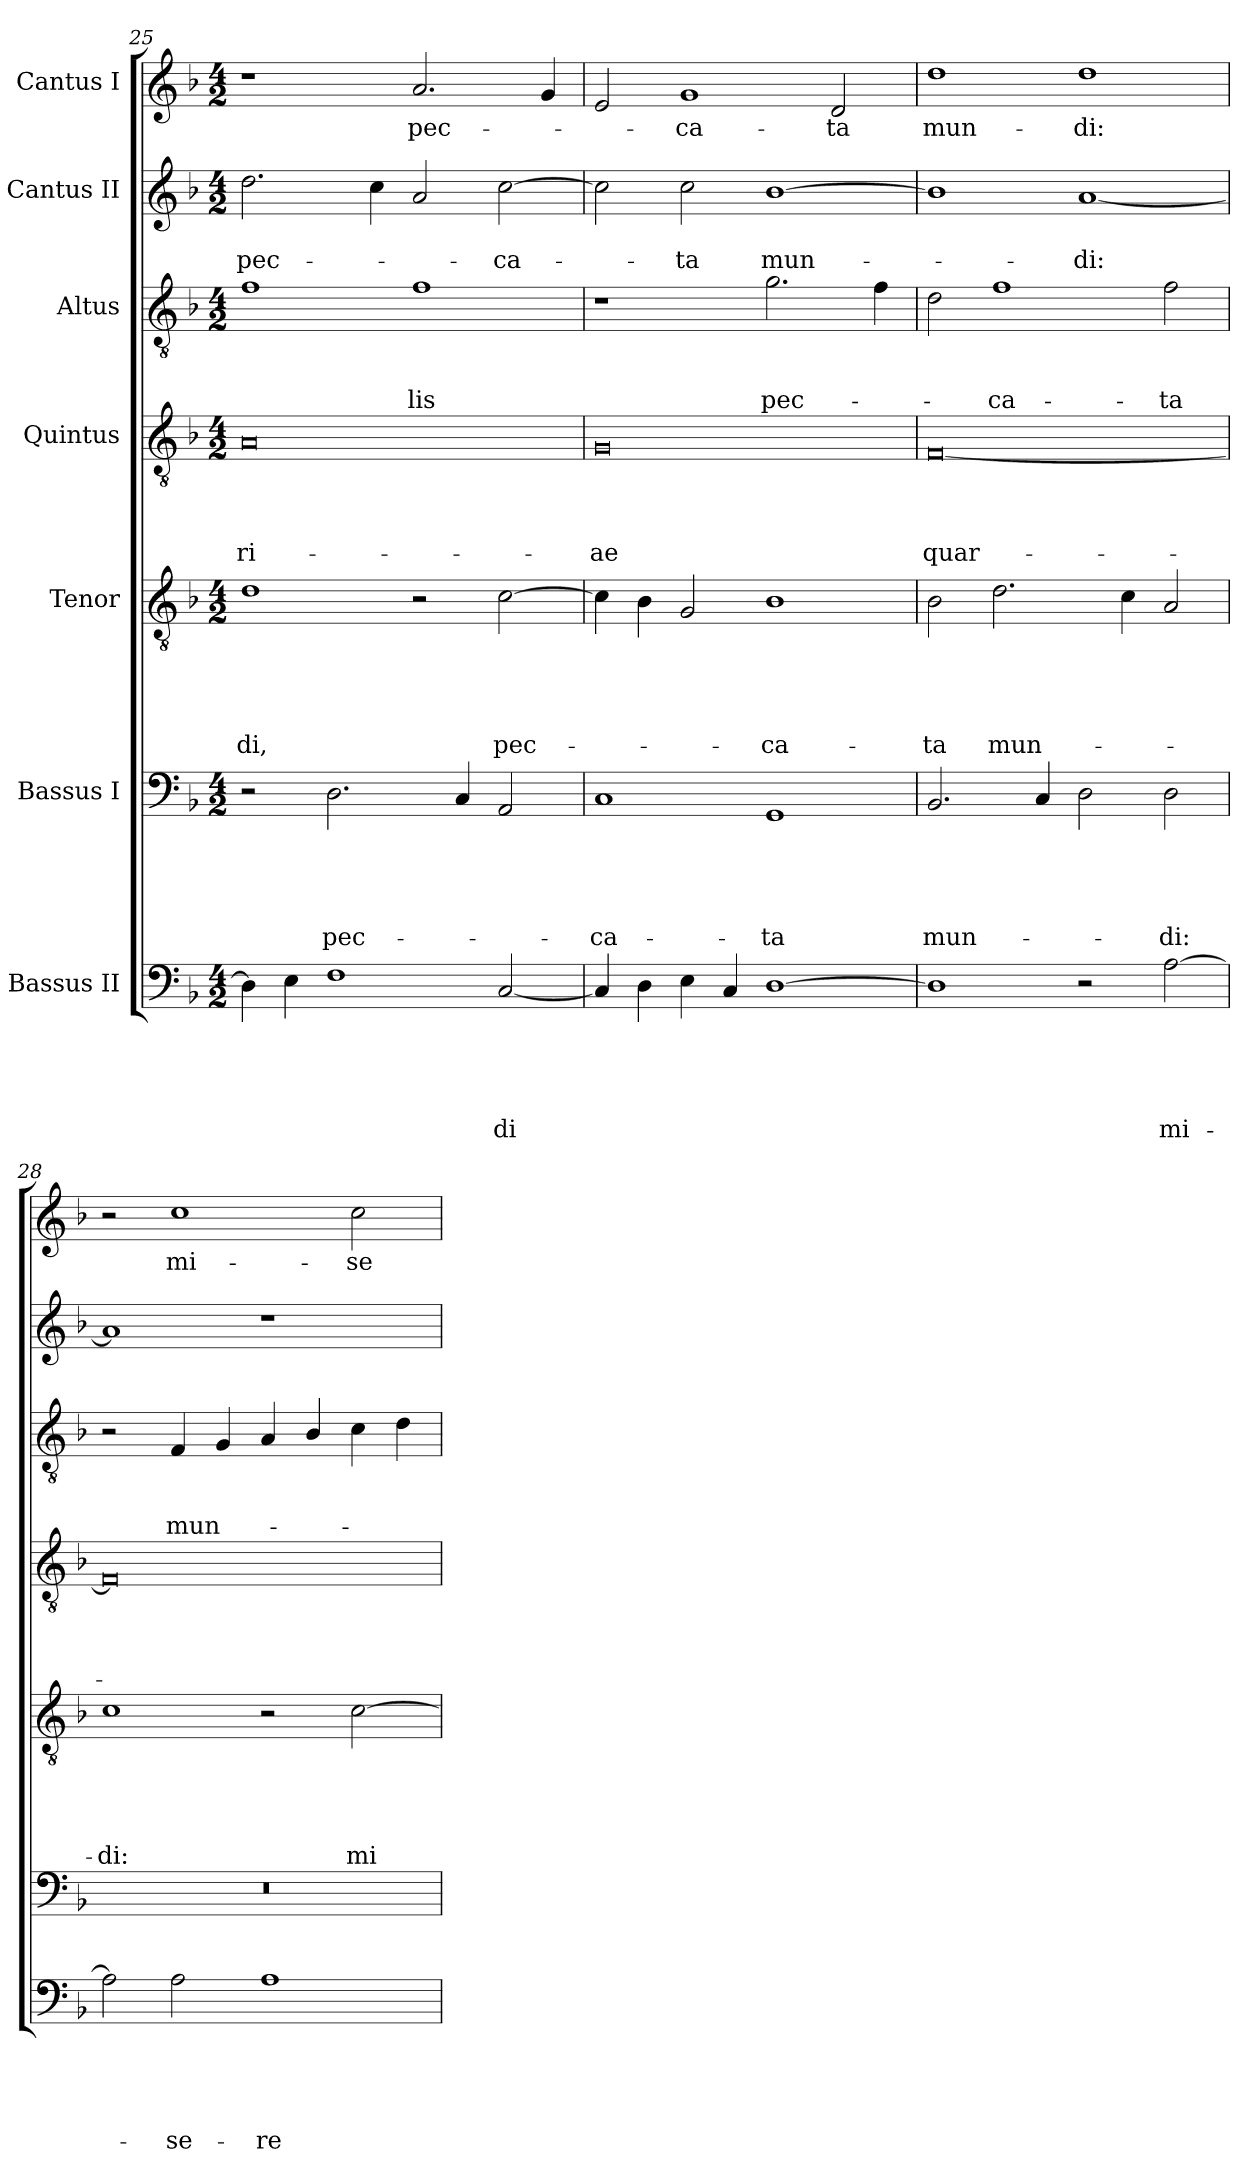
**kern	**text	**text	**text	**text	**text	**kern	**text	**text	**text	**text	**text	**kern	**text	**text	**text	**text	**text	**kern	**text	**text	**text	**text	**kern	**text	**text	**text	**kern	**text	**text	**kern	**text
*part7	*part7	*part7	*part7	*part7	*part7	*part6	*part6	*part6	*part6	*part6	*part6	*part5	*part5	*part5	*part5	*part5	*part5	*part4	*part4	*part4	*part4	*part4	*part3	*part3	*part3	*part3	*part2	*part2	*part2	*part1	*part1
*staff7	*staff7	*staff7	*staff7	*staff7	*staff7	*staff6	*staff6	*staff6	*staff6	*staff6	*staff6	*staff5	*staff5	*staff5	*staff5	*staff5	*staff5	*staff4	*staff4	*staff4	*staff4	*staff4	*staff3	*staff3	*staff3	*staff3	*staff2	*staff2	*staff2	*staff1	*staff1
*I"Bassus II	*	*	*	*	*	*I"Bassus I	*	*	*	*	*	*I"Tenor	*	*	*	*	*	*I"Quintus	*	*	*	*	*I"Altus	*	*	*	*I"Cantus II	*	*	*I"Cantus I	*
*clefF4	*	*	*	*	*	*clefF4	*	*	*	*	*	*clefGv2	*	*	*	*	*	*clefGv2	*	*	*	*	*clefGv2	*	*	*	*clefG2	*	*	*clefG2	*
*k[b-]	*	*	*	*	*	*k[b-]	*	*	*	*	*	*k[b-]	*	*	*	*	*	*k[b-]	*	*	*	*	*k[b-]	*	*	*	*k[b-]	*	*	*k[b-]	*
*M4/2	*	*	*	*	*	*M4/2	*	*	*	*	*	*M4/2	*	*	*	*	*	*M4/2	*	*	*	*	*M4/2	*	*	*	*M4/2	*	*	*M4/2	*
=25	=25	=25	=25	=25	=25	=25	=25	=25	=25	=25	=25	=25	=25	=25	=25	=25	=25	=25	=25	=25	=25	=25	=25	=25	=25	=25	=25	=25	=25	=25	=25
4D\]	.	.	.	.	.	2r	.	.	.	.	.	1d\	.	.	.	.	-di,	0A/	.	.	.	-ri-	1f\	.	.	.	2.dd\	.	pec-	1r	.
4E\	.	.	.	.	.	.	.	.	.	.	.	.	.	.	.	.	.	.	.	.	.	.	.	.	.	.	.	.	.	.	.
1F\	.	.	.	.	.	2.D\	.	.	.	.	pec-	.	.	.	.	.	.	.	.	.	.	.	.	.	.	.	.	.	.	.	.
.	.	.	.	.	.	.	.	.	.	.	.	.	.	.	.	.	.	.	.	.	.	.	.	.	.	.	4cc\	.	.	.	.
.	.	.	.	.	.	.	.	.	.	.	.	2r	.	.	.	.	.	.	.	.	.	.	1f\	.	.	-lis	2a/	.	.	2.a/	pec-
.	.	.	.	.	.	4C/	.	.	.	.	.	.	.	.	.	.	.	.	.	.	.	.	.	.	.	.	.	.	.	.	.
[2C/	.	.	.	.	-di	2AA/	.	.	.	.	.	[2c\	.	.	.	.	pec-	.	.	.	.	.	.	.	.	.	[2cc\	.	-ca-	.	.
.	.	.	.	.	.	.	.	.	.	.	.	.	.	.	.	.	.	.	.	.	.	.	.	.	.	.	.	.	.	4g/	.
=26	=26	=26	=26	=26	=26	=26	=26	=26	=26	=26	=26	=26	=26	=26	=26	=26	=26	=26	=26	=26	=26	=26	=26	=26	=26	=26	=26	=26	=26	=26	=26
4C/]	.	.	.	.	.	1C/	.	.	.	.	-ca-	4c\]	.	.	.	.	.	0G/	.	.	.	-ae	1r	.	.	.	2cc\]	.	.	2e/	.
4D\	.	.	.	.	.	.	.	.	.	.	.	4B-\	.	.	.	.	.	.	.	.	.	.	.	.	.	.	.	.	.	.	.
4E\	.	.	.	.	.	.	.	.	.	.	.	2G/	.	.	.	.	.	.	.	.	.	.	.	.	.	.	2cc\	.	-ta	1g/	-ca-
4C/	.	.	.	.	.	.	.	.	.	.	.	.	.	.	.	.	.	.	.	.	.	.	.	.	.	.	.	.	.	.	.
[1D\	.	.	.	.	.	1GG/	.	.	.	.	-ta	1B-\	.	.	.	.	-ca-	.	.	.	.	.	2.g\	.	.	pec-	[1b-\	.	mun-	.	.
.	.	.	.	.	.	.	.	.	.	.	.	.	.	.	.	.	.	.	.	.	.	.	.	.	.	.	.	.	.	2d/	-ta
.	.	.	.	.	.	.	.	.	.	.	.	.	.	.	.	.	.	.	.	.	.	.	4f\	.	.	.	.	.	.	.	.
=27	=27	=27	=27	=27	=27	=27	=27	=27	=27	=27	=27	=27	=27	=27	=27	=27	=27	=27	=27	=27	=27	=27	=27	=27	=27	=27	=27	=27	=27	=27	=27
1D\]	.	.	.	.	.	2.BB-/	.	.	.	.	mun-	2B-\	.	.	.	.	-ta	[0F/	.	.	.	quar-	2d\	.	.	.	1b-\]	.	.	1dd\	mun-
.	.	.	.	.	.	.	.	.	.	.	.	2.d\	.	.	.	.	mun-	.	.	.	.	.	1f\	.	.	-ca-	.	.	.	.	.
.	.	.	.	.	.	4C/	.	.	.	.	.	.	.	.	.	.	.	.	.	.	.	.	.	.	.	.	.	.	.	.	.
2r	.	.	.	.	.	2D\	.	.	.	.	.	.	.	.	.	.	.	.	.	.	.	.	.	.	.	.	[1a/	.	-di:	1dd\	-di:
.	.	.	.	.	.	.	.	.	.	.	.	4c\	.	.	.	.	.	.	.	.	.	.	.	.	.	.	.	.	.	.	.
[2A\	.	.	.	.	mi-	2D\	.	.	.	.	-di:	2A/	.	.	.	.	.	.	.	.	.	.	2f\	.	.	-ta	.	.	.	.	.
=28	=28	=28	=28	=28	=28	=28	=28	=28	=28	=28	=28	=28	=28	=28	=28	=28	=28	=28	=28	=28	=28	=28	=28	=28	=28	=28	=28	=28	=28	=28	=28
2A\]	.	.	.	.	.	0r	.	.	.	.	.	1c\	.	.	.	.	-di:	0F/]	.	.	.	.	2r	.	.	.	1a/]	.	.	2r	.
2A\	.	.	.	.	-se-	.	.	.	.	.	.	.	.	.	.	.	.	.	.	.	.	.	4F/	.	.	mun-	.	.	.	1cc\	mi-
.	.	.	.	.	.	.	.	.	.	.	.	.	.	.	.	.	.	.	.	.	.	.	4G/	.	.	.	.	.	.	.	.
1A\	.	.	.	.	-re-	.	.	.	.	.	.	2r	.	.	.	.	.	.	.	.	.	.	4A/	.	.	.	1r	.	.	.	.
.	.	.	.	.	.	.	.	.	.	.	.	.	.	.	.	.	.	.	.	.	.	.	4B-/	.	.	.	.	.	.	.	.
.	.	.	.	.	.	.	.	.	.	.	.	[2c\	.	.	.	.	mi-	.	.	.	.	.	4c\	.	.	.	.	.	.	2cc\	-se-
.	.	.	.	.	.	.	.	.	.	.	.	.	.	.	.	.	.	.	.	.	.	.	4d\	.	.	.	.	.	.	.	.
=	=	=	=	=	=	=	=	=	=	=	=	=	=	=	=	=	=	=	=	=	=	=	=	=	=	=	=	=	=	=	=
*-	*-	*-	*-	*-	*-	*-	*-	*-	*-	*-	*-	*-	*-	*-	*-	*-	*-	*-	*-	*-	*-	*-	*-	*-	*-	*-	*-	*-	*-	*-	*-
